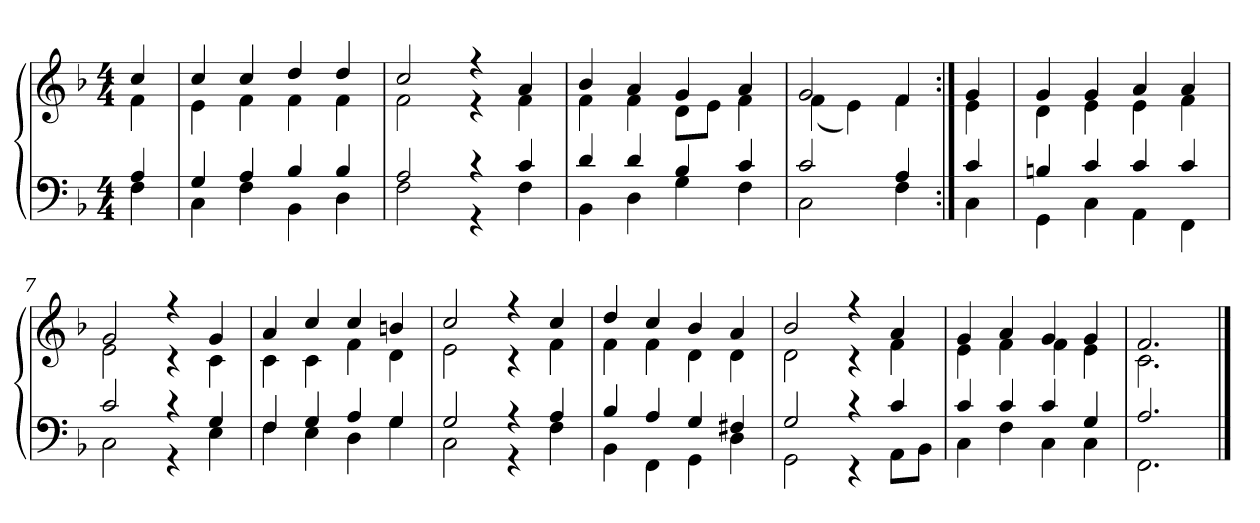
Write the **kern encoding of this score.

**kern	**kern
*part1	*part1
*staff2	*staff1
*clefF4	*clefG2
*k[b-]	*k[b-]
*F:	*F:
*M4/4	*M4/4
=	=
*^	*^
4A	4F	4cc	4f
=1	=1	=1	=1
4G	4C	4cc	4e
4A	4F	4cc	4f
4B-	4BB-	4dd	4f
4B-	4D	4dd	4f
=2	=2	=2	=2
2A	2F	2cc	2f
4r	4r	4r	4r
4c	4F	4a	4f
=3	=3	=3	=3
4d	4BB-	4b-	4f
4d	4D	4a	4f
4B-	4G	4g	8dL
.	.	.	8eJ
4c	4F	4a	4f
=4	=4	=4	=4
2c	2C	2g	(4f
.	.	.	4e)
4A	4F	4f	4f
=5:|!	=5:|!	=5:|!	=5:|!
4c	4C	4g	4e
=6	=6	=6	=6
4Bn	4GG	4g	4d
4c	4C	4g	4e
4c	4AA	4a	4e
4c	4FF	4a	4f
=7	=7	=7	=7
2c	2C	2g	2e
4r	4r	4r	4r
4G	4E	4g	4c
=8	=8	=8	=8
4F	4F	4a	4c
4G	4E	4cc	4c
4A	4D	4cc	4f
4G	4G	4bn	4d
=9	=9	=9	=9
2G	2C	2cc	2e
4r	4r	4r	4r
4A	4F	4cc	4f
=10	=10	=10	=10
4B-	4BB-	4dd	4f
4A	4FF	4cc	4f
4G	4GG	4b-	4d
4F#X	4D	4a	4d
=11	=11	=11	=11
2G	2GG	2b-	2d
4r	4r	4r	4r
4c	8AAL	4a	4f
.	8BB-J	.	.
=12	=12	=12	=12
4c	4C	4g	4e
4c	4F	4a	4f
4c	4C	4g	4f
4G	4C	4g	4e
=13	=13	=13	=13
2.A	2.FF	2.f	2.c
*v	*v	*	*
*	*v	*v
==	==
*-	*-
